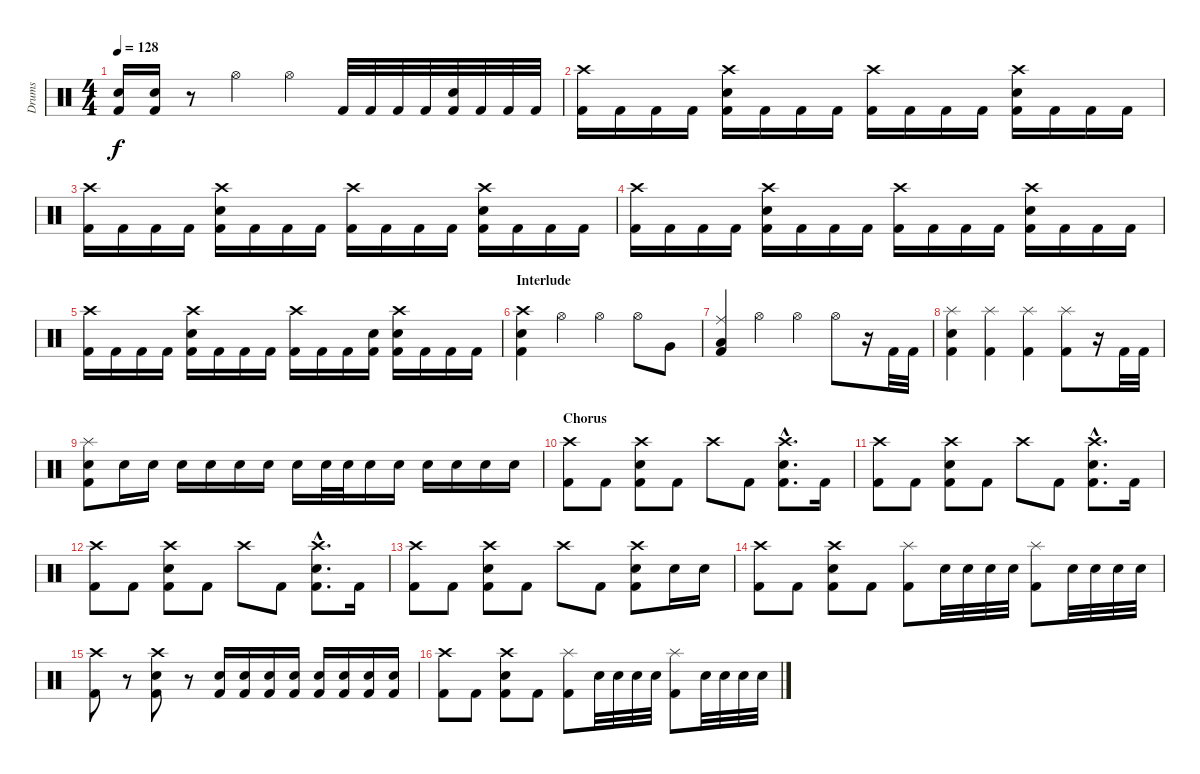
\track ("Drums" "Drums") {instrument percussion}
\staff {score}
\articulation defaults
\ts (4 4)
\tempo 128
\clef neutral
\ks c
("Electric Snare (hit)" "Kick (hit) 2").16{dy f} ("Electric Snare (hit)" "Kick (hit) 2").16 r.8 "Hi-Hat (open)".4 "Hi-Hat (open)".4 "Kick (hit) 2".32 "Kick (hit) 2".32 "Kick (hit) 2".32 "Kick (hit) 2".32 ("Electric Snare (hit)" "Kick (hit) 2").32 "Kick (hit) 2".32 "Kick (hit) 2".32 "Kick (hit) 2".32 |
("Crash high (hit)" "Kick (hit) 2").16 "Kick (hit) 2".16 "Kick (hit) 2".16 "Kick (hit) 2".16 ("Crash high (hit)" "Electric Snare (hit)" "Kick (hit) 2").16 "Kick (hit) 2".16 "Kick (hit) 2".16 "Kick (hit) 2".16 ("Crash high (hit)" "Kick (hit) 2").16 "Kick (hit) 2".16 "Kick (hit) 2".16 "Kick (hit) 2".16 ("Crash high (hit)" "Electric Snare (hit)" "Kick (hit) 2").16 "Kick (hit) 2".16 "Kick (hit) 2".16 "Kick (hit) 2".16 |
("Crash high (hit)" "Kick (hit) 2").16 "Kick (hit) 2".16 "Kick (hit) 2".16 "Kick (hit) 2".16 ("Crash high (hit)" "Electric Snare (hit)" "Kick (hit) 2").16 "Kick (hit) 2".16 "Kick (hit) 2".16 "Kick (hit) 2".16 ("Crash high (hit)" "Kick (hit) 2").16 "Kick (hit) 2".16 "Kick (hit) 2".16 "Kick (hit) 2".16 ("Crash high (hit)" "Electric Snare (hit)" "Kick (hit) 2").16 "Kick (hit) 2".16 "Kick (hit) 2".16 "Kick (hit) 2".16 |
("Crash high (hit)" "Kick (hit) 2").16 "Kick (hit) 2".16 "Kick (hit) 2".16 "Kick (hit) 2".16 ("Crash high (hit)" "Electric Snare (hit)" "Kick (hit) 2").16 "Kick (hit) 2".16 "Kick (hit) 2".16 "Kick (hit) 2".16 ("Crash high (hit)" "Kick (hit) 2").16 "Kick (hit) 2".16 "Kick (hit) 2".16 "Kick (hit) 2".16 ("Crash high (hit)" "Electric Snare (hit)" "Kick (hit) 2").16 "Kick (hit) 2".16 "Kick (hit) 2".16 "Kick (hit) 2".16 |
("Crash high (hit)" "Kick (hit) 2").16 "Kick (hit) 2".16 "Kick (hit) 2".16 "Kick (hit) 2".16 ("Crash high (hit)" "Electric Snare (hit)" "Kick (hit) 2").16 "Kick (hit) 2".16 "Kick (hit) 2".16 "Kick (hit) 2".16 ("Crash high (hit)" "Kick (hit) 2").16 "Kick (hit) 2".16 "Kick (hit) 2".16 ("Electric Snare (hit)" "Kick (hit) 2").16 ("Crash high (hit)" "Electric Snare (hit)" "Kick (hit) 2").16 "Kick (hit) 2".16 "Kick (hit) 2".16 "Kick (hit) 2".16 |
\section ("" "Interlude")
("Crash high (hit)" "Electric Snare (hit)" "Kick (hit) 2").4 "Hi-Hat (open)".4 "Hi-Hat (open)".4 "Hi-Hat (open)".8 "Very Low Tom (hit)".8 |
("Ride (middle)" "Low Floor Tom (hit)" "Kick (hit) 2").4 "Hi-Hat (open)".4 "Hi-Hat (open)".4 "Hi-Hat (open)".8 r.16 "Kick (hit) 2".32 "Kick (hit) 2".32 |
("Splash (hit)" "Electric Snare (hit)" "Kick (hit) 2").4 ("Splash (hit)" "Kick (hit) 2").4 ("Splash (hit)" "Kick (hit) 2").4 ("Splash (hit)" "Kick (hit) 2").8 r.16 "Kick (hit) 2".32 "Kick (hit) 2".32 |
("Splash (hit)" "Electric Snare (hit)" "Kick (hit) 2").8 "Electric Snare (hit)".16 "Electric Snare (hit)".16 "Electric Snare (hit)".16 "Electric Snare (hit)".16 "Electric Snare (hit)".16 "Electric Snare (hit)".16 "Electric Snare (hit)".16 "Electric Snare (hit)".32 "Electric Snare (hit)".32 "Electric Snare (hit)".16 "Electric Snare (hit)".16 "Electric Snare (hit)".16 "Electric Snare (hit)".16 "Electric Snare (hit)".16 "Electric Snare (hit)".16 |
\section ("" "Chorus")
("Crash high (hit)" "Kick (hit) 2").8 "Kick (hit) 2".8 ("Crash high (hit)" "Electric Snare (hit)" "Kick (hit) 2").8 "Kick (hit) 2".8 "Crash high (hit)".8 "Kick (hit) 2".8 ("Crash high (hit)"{hac} "Electric Snare (hit)"{hac} "Kick (hit) 2"{hac}).8{d} "Kick (hit) 2".16 |
("Crash high (hit)" "Kick (hit) 2").8 "Kick (hit) 2".8 ("Crash high (hit)" "Electric Snare (hit)" "Kick (hit) 2").8 "Kick (hit) 2".8 "Crash high (hit)".8 "Kick (hit) 2".8 ("Crash high (hit)"{hac} "Electric Snare (hit)"{hac} "Kick (hit) 2"{hac}).8{d} "Kick (hit) 2".16 |
("Crash high (hit)" "Kick (hit) 2").8 "Kick (hit) 2".8 ("Crash high (hit)" "Electric Snare (hit)" "Kick (hit) 2").8 "Kick (hit) 2".8 "Crash high (hit)".8 "Kick (hit) 2".8 ("Crash high (hit)"{hac} "Electric Snare (hit)"{hac} "Kick (hit) 2"{hac}).8{d} "Kick (hit) 2".16 |
("Crash high (hit)" "Kick (hit) 2").8 "Kick (hit) 2".8 ("Crash high (hit)" "Electric Snare (hit)" "Kick (hit) 2").8 "Kick (hit) 2".8 "Crash high (hit)".8 "Kick (hit) 2".8 ("Crash high (hit)" "Electric Snare (hit)" "Kick (hit) 2").8 "Electric Snare (hit)".16 "Electric Snare (hit)".16 |
("Crash high (hit)" "Kick (hit) 2").8 "Kick (hit) 2".8 ("Crash high (hit)" "Electric Snare (hit)" "Kick (hit) 2").8 "Kick (hit) 2".8 ("Splash (hit)" "Kick (hit) 2").8 "Electric Snare (hit)".32 "Electric Snare (hit)".32 "Electric Snare (hit)".32 "Electric Snare (hit)".32 ("Splash (hit)" "Kick (hit) 2").8 "Electric Snare (hit)".32 "Electric Snare (hit)".32 "Electric Snare (hit)".32 "Electric Snare (hit)".32 |
("Crash high (hit)" "Kick (hit) 2").8 r.8 ("Crash high (hit)" "Electric Snare (hit)" "Kick (hit) 2").8 r.8 ("Electric Snare (hit)" "Kick (hit) 2").16 ("Electric Snare (hit)" "Kick (hit) 2").16 ("Electric Snare (hit)" "Kick (hit) 2").16 ("Electric Snare (hit)" "Kick (hit) 2").16 ("Electric Snare (hit)" "Kick (hit) 2").16 ("Electric Snare (hit)" "Kick (hit) 2").16 ("Electric Snare (hit)" "Kick (hit) 2").16 ("Electric Snare (hit)" "Kick (hit) 2").16 |
("Crash high (hit)" "Kick (hit) 2").8 "Kick (hit) 2".8 ("Crash high (hit)" "Electric Snare (hit)" "Kick (hit) 2").8 "Kick (hit) 2".8 ("Splash (hit)" "Kick (hit) 2").8 "Electric Snare (hit)".32 "Electric Snare (hit)".32 "Electric Snare (hit)".32 "Electric Snare (hit)".32 ("Splash (hit)" "Kick (hit) 2").8 "Electric Snare (hit)".32 "Electric Snare (hit)".32 "Electric Snare (hit)".32 "Electric Snare (hit)".32
